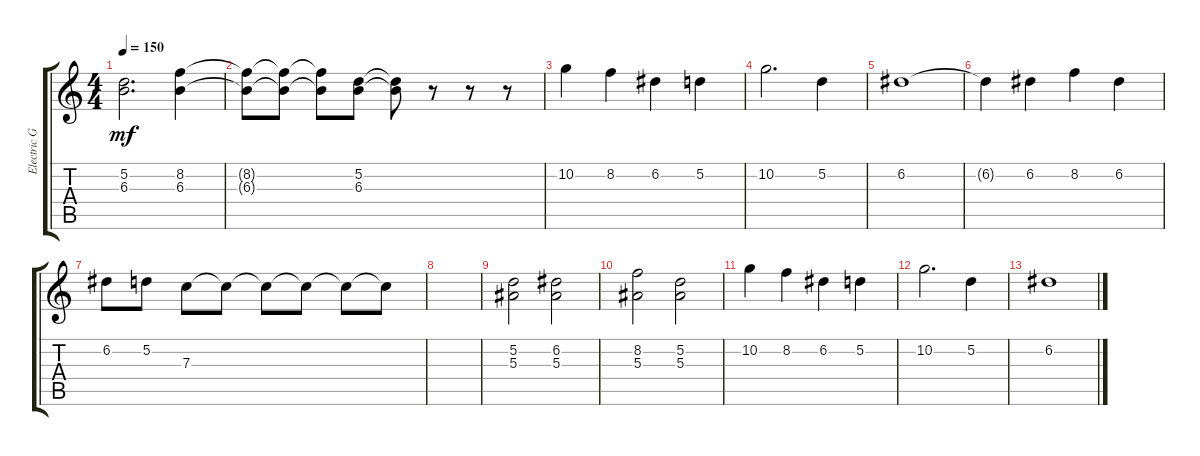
\track ("Electric Guitar" "Electric G") {instrument electricguitarclean}
\staff {score tabs}
\tuning (D4 A3 F3 C3 G2 C2) {hide}
\ts (4 4)
\tempo 150
\clef g2
\ks c
(5.2 6.3).2{d dy mf} (8.2 6.3).4 |
(8.2{t} 6.3{t}).8 (8.2{t} 6.3{t}).8 (8.2{t} 6.3{t}).8 (5.2 6.3).8 (5.2{t} 6.3{t}).8 r.8 r.8 r.8 |
10.2.4 8.2.4 6.2.4 5.2.4 |
10.2.2{d} 5.2.4 |
6.2.1 |
6.2{t}.4 6.2.4 8.2.4 6.2.4 |
6.2.8 5.2.8 7.3.8 7.3{t}.8 7.3{t}.8 7.3{t}.8 7.3{t}.8 7.3{t}.8 |
|
(5.2 5.3).2 (6.2 5.3).2 |
(8.2 5.3).2 (5.2 5.3).2 |
10.2.4 8.2.4 6.2.4 5.2.4 |
10.2.2{d} 5.2.4 |
6.2.1
